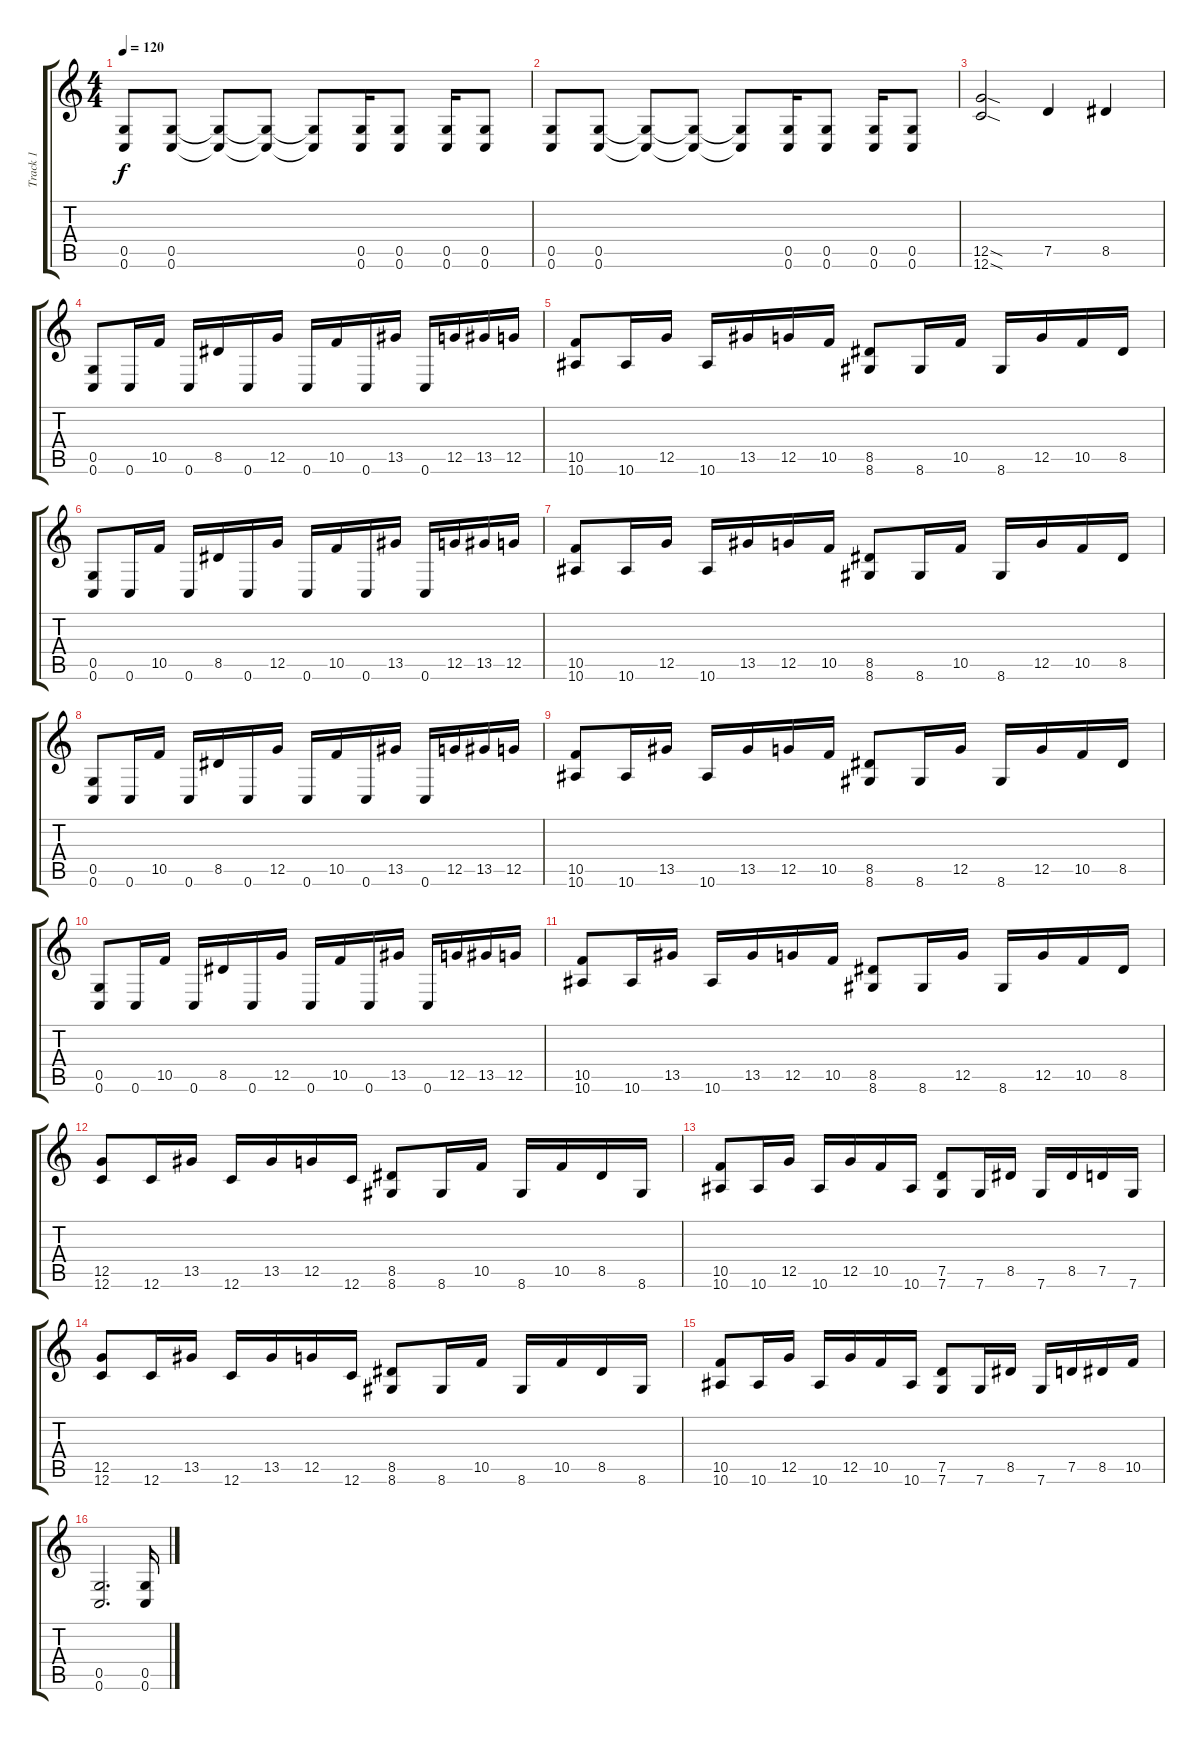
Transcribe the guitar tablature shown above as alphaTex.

\track ("Track 1" "Track 1") {instrument overdrivenguitar}
\staff {score tabs}
\tuning (D4 A3 F3 C3 G2 C2) {hide}
\ts (4 4)
\tempo 120
\clef g2
\ks c
(0.5 0.6).8{dy f} (0.5 0.6).8 (0.5{t} 0.6{t}).8 (0.5{t} 0.6{t}).8 (0.5{t} 0.6{t}).8 (0.5 0.6).16 (0.5 0.6).8 (0.5 0.6).16 (0.5 0.6).8 |
(0.5 0.6).8 (0.5 0.6).8 (0.5{t} 0.6{t}).8 (0.5{t} 0.6{t}).8 (0.5{t} 0.6{t}).8 (0.5 0.6).16 (0.5 0.6).8 (0.5 0.6).16 (0.5 0.6).8 |
(12.5{sod} 12.6{sod}).2 7.5.4 8.5.4 |
(0.5 0.6).8 0.6.16 10.5.16 0.6.16 8.5.16 0.6.16 12.5.16 0.6.16 10.5.16 0.6.16 13.5.16 0.6.16 12.5.16 13.5.16 12.5.16 |
(10.5 10.6).8 10.6.16 12.5.16 10.6.16 13.5.16 12.5.16 10.5.16 (8.5 8.6).8 8.6.16 10.5.16 8.6.16 12.5.16 10.5.16 8.5.16 |
(0.5 0.6).8 0.6.16 10.5.16 0.6.16 8.5.16 0.6.16 12.5.16 0.6.16 10.5.16 0.6.16 13.5.16 0.6.16 12.5.16 13.5.16 12.5.16 |
(10.5 10.6).8 10.6.16 12.5.16 10.6.16 13.5.16 12.5.16 10.5.16 (8.5 8.6).8 8.6.16 10.5.16 8.6.16 12.5.16 10.5.16 8.5.16 |
(0.5 0.6).8 0.6.16 10.5.16 0.6.16 8.5.16 0.6.16 12.5.16 0.6.16 10.5.16 0.6.16 13.5.16 0.6.16 12.5.16 13.5.16 12.5.16 |
(10.5 10.6).8 10.6.16 13.5.16 10.6.16 13.5.16 12.5.16 10.5.16 (8.5 8.6).8 8.6.16 12.5.16 8.6.16 12.5.16 10.5.16 8.5.16 |
(0.5 0.6).8 0.6.16 10.5.16 0.6.16 8.5.16 0.6.16 12.5.16 0.6.16 10.5.16 0.6.16 13.5.16 0.6.16 12.5.16 13.5.16 12.5.16 |
(10.5 10.6).8 10.6.16 13.5.16 10.6.16 13.5.16 12.5.16 10.5.16 (8.5 8.6).8 8.6.16 12.5.16 8.6.16 12.5.16 10.5.16 8.5.16 |
(12.5 12.6).8 12.6.16 13.5.16 12.6.16 13.5.16 12.5.16 12.6.16 (8.5 8.6).8 8.6.16 10.5.16 8.6.16 10.5.16 8.5.16 8.6.16 |
(10.5 10.6).8 10.6.16 12.5.16 10.6.16 12.5.16 10.5.16 10.6.16 (7.5 7.6).8 7.6.16 8.5.16 7.6.16 8.5.16 7.5.16 7.6.16 |
(12.5 12.6).8 12.6.16 13.5.16 12.6.16 13.5.16 12.5.16 12.6.16 (8.5 8.6).8 8.6.16 10.5.16 8.6.16 10.5.16 8.5.16 8.6.16 |
(10.5 10.6).8 10.6.16 12.5.16 10.6.16 12.5.16 10.5.16 10.6.16 (7.5 7.6).8 7.6.16 8.5.16 7.6.16 7.5.16 8.5.16 10.5.16 |
(0.5 0.6).2{d} (0.5 0.6).16
